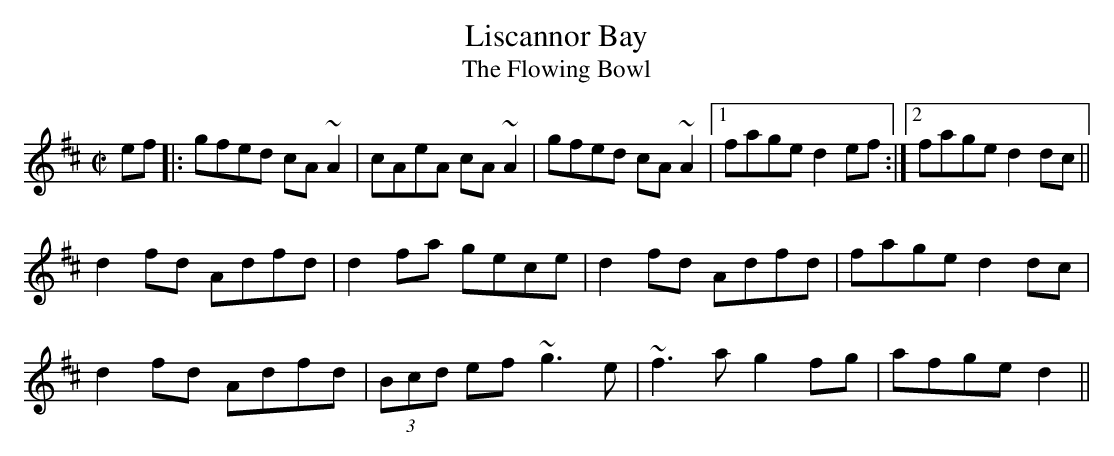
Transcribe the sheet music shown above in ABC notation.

X:1
T:Liscannor Bay
T:Flowing Bowl, The
M:C|
K:D
ef|:gfed cA~A2|cAeA cA~A2|gfed cA~A2|1 fage d2ef:|2 fage d2dc||
d2fd Adfd|d2fa gece|d2fd Adfd|fage d2dc|
d2fd Adfd|(3Bcd ef ~g3e|~f3a g2fg|afge d2||
